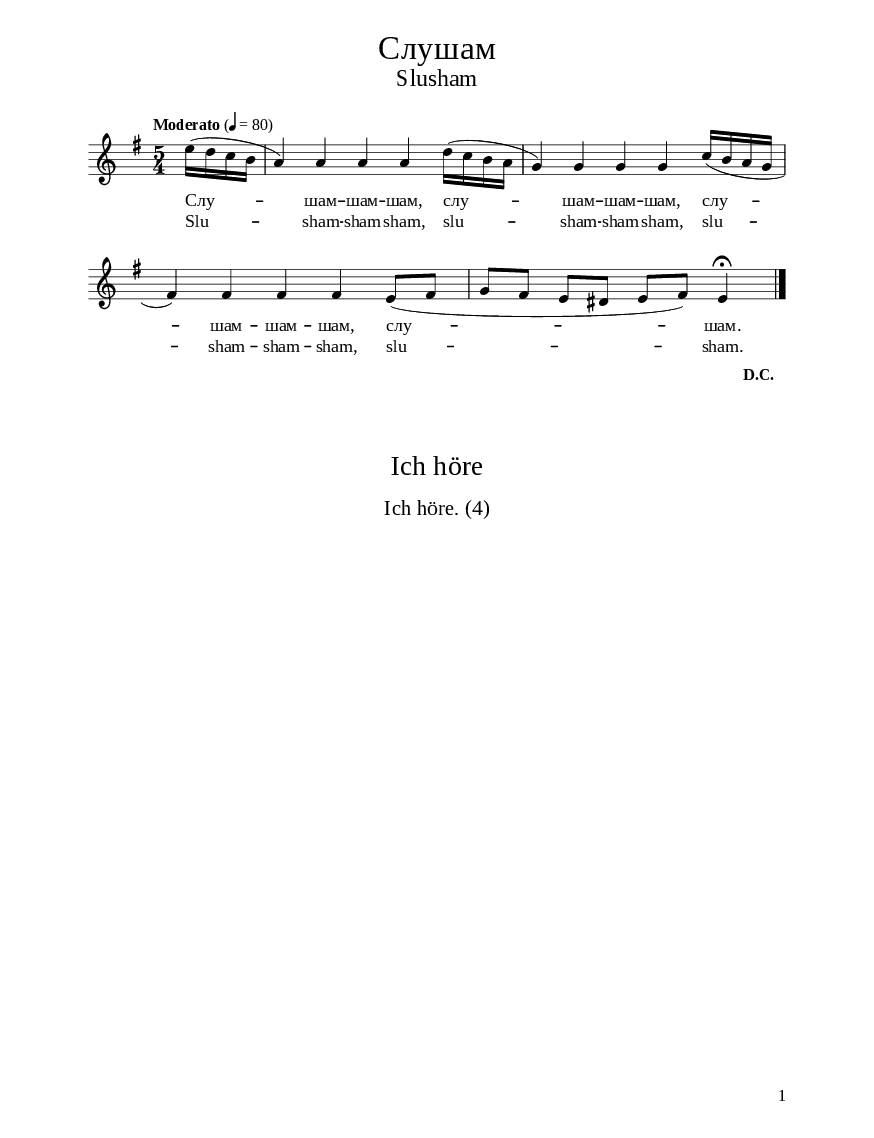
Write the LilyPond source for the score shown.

\version "2.22.1"

% include paper part and global functions
\include "include/globals.ily"

\bookpart {
  \include "include/bookpart-paper.ily"
  \score {
    \include "include/score-layout.ily"
    \new Voice \absolute {
      \clef treble
      \key g \major
      \time 5/4
      \tempoFunc "Moderato" 4 "80"
      \autoBeamOff
      \partial 4
      e''16 ( [  d''16  c''16  b'16 ] | % 2
      a'4 ) a'4 a'4 a'4  d''16 (
      [  c''16  b'16  a'16 ] | % 3
      g'4 ) g'4 g'4 g'4 c''16 ( [
      b'16 a'16 g'16 ] \break | % 4
      fis'4 ) fis'4 fis'4 fis'4 e'8
      ( [ fis'8 ] | % 5
      g'8 [ fis'8 ] e'8 [ dis'8 ] \stemUp
      e'8 [ fis'8 ) ] e'4 ^\fermata  \bar "|."
    }

    \addlyrics {
      Слу --    шам -- шам --
      шам, слу --    шам --
      шам -- шам, слу --
      шам -- шам -- шам, слу --
      шам.}
      \addlyrics {
        Slu --    sham -- sham --
        sham, slu --    sham --
        sham -- sham, slu --
        sham -- sham -- sham, slu --
        sham.}


        \header {
          title = \titleFunc "Слушам" "Slusham"
        }

        \midi{}

      } % score

      \markup \dc-one "D.C."

      \markup \empty-two

      % include foreign translation(s) of the song
      \version "2.24.0"

\markup \fill-line { \fontsize #deTitleFontSize "Ich höre" }
\markup \null
\markup \null
\markup \fontsize #deCoupletFontSize {
  \hspace #28
  \override #`(baseline-skip . ,deCoupletBaselineSkip)

  \column {
    
     \line { " Ich höre. (4)" }



  }
}


    } % bookpart
